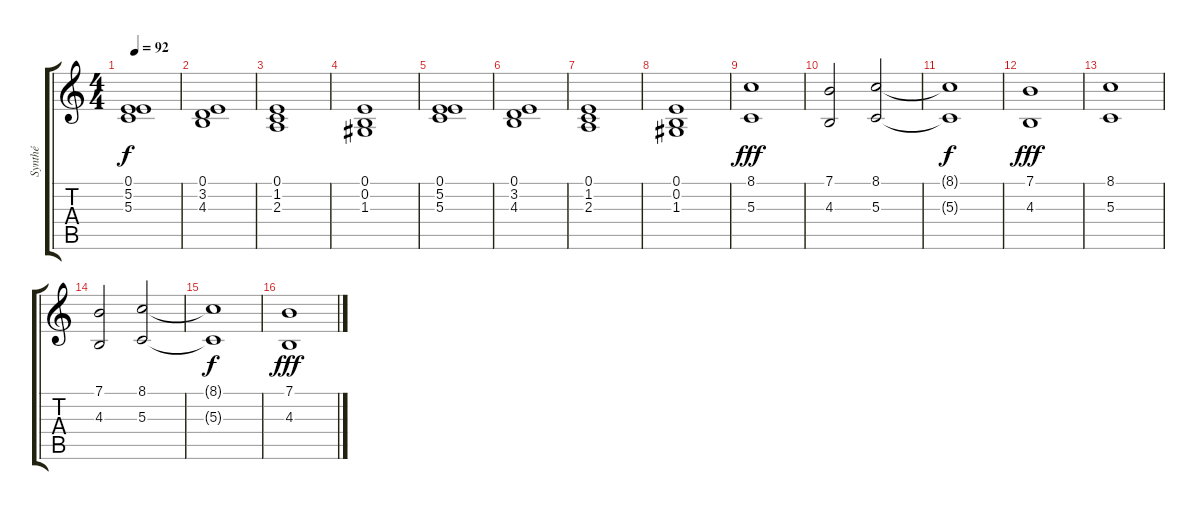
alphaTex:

\track ("Synthé" "Synthé") {instrument choiraahs}
\staff {score tabs}
\tuning (E4 B3 G3 D3 A2 E2) {hide}
\ts (4 4)
\tempo 92
\clef g2
\ks c
(0.1 5.2 5.3).1{dy f} |
(0.1 3.2 4.3).1 |
(0.1 1.2 2.3).1 |
(0.1 0.2 1.3).1 |
(0.1 5.2 5.3).1 |
(0.1 3.2 4.3).1 |
(0.1 1.2 2.3).1 |
(0.1 0.2 1.3).1 |
(8.1 5.3).1{dy fff} |
(7.1 4.3).2 (8.1 5.3).2 |
(8.1{t} 5.3{t}).1{dy f} |
(7.1 4.3).1{dy fff} |
(8.1 5.3).1 |
(7.1 4.3).2 (8.1 5.3).2 |
(8.1{t} 5.3{t}).1{dy f} |
(7.1 4.3).1{dy fff}
